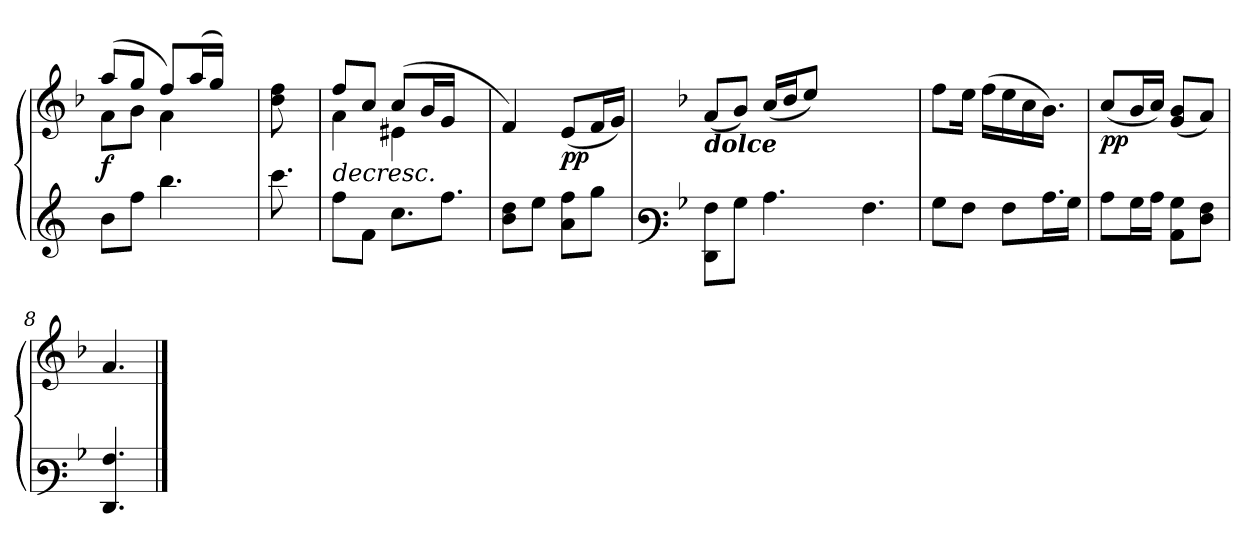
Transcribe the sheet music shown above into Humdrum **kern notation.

**kern	**kern	**dynam
*part1	*part1	*part1
*staff2	*staff1	*staff1/2
*	*clefG3	*
*	*k[b-]	*
=1	=1	=1
*	*^	*
!	!	!	!LO:DY:b
8b\L	(>8ff/L	8f\L	f
8ff\J	8ee/J	8g\J	.
4.bb\	8dd/L)	4f\	.
.	(>16ff/L	.	.
.	16ee/JJ)	.	.
.	8ryy	8ryy	.
*	*v	*v	*
=2	=2	=2
8.ccc\L	8b-\ 8dd\L	.
.	16ryy	.
=3	=3	=3
*	*^	*
!	!	!	!LO:HP:b
8ff\L	8dd/L	4f\	>
8f\J	8a/J	.	.
8.cc\L	(>8a/L	4c#X\	.
.	16g/L	.	.
8.ff\J	16e/JJ	.	.
.	8ryy	8ryy	.
*	*v	*v	*
=4	=4	=4
8b\ 8dd\L	4d/)	.
8ee\J	.	.
!	!	!LO:DY:b
8a\ 8ff\L	(<8c/L	pp
8gg\J	16d/L	.
.	16e/JJ)	.
!!LO:LB:g=z
=5	=5	=5
*clefF3	*	*
*k[b-]	*k[b-]	*
!	!LO:TX:b:Bi:t=dolce	!
8FF\ 8A\L	(<8f/L	.
8B-\J	8g/J)	.
4.c\	(<16a/LL	.
.	16b-/J	.
.	8cc/J)	.
.	2ryy	.
4.A\	.	.
=6	=6	=6
8B-\L	8dd\L	.
8A\J	16cc\Jk	.
.	(>16dd\LL	.
8A\L	16cc\	.
.	16a\	.
16.c\L	16.g\JJ)	]
16B-\JJ	16ryy	.
=7	=7	=7
!	!	!LO:DY:b
!	!	!LO:DY:n=1:b
8c\L	(<8a/L	p p
16B-\L	16g/L	.
16c\JJ	16a/JJ)	.
8C\ 8B-\L	(<8e/ 8g/L	.
8F\ 8A\J	8f/J)	.
=8	=8	=8
4.FF/ 4.A/	4.f/	.
==	==	==
*-	*-	*-
